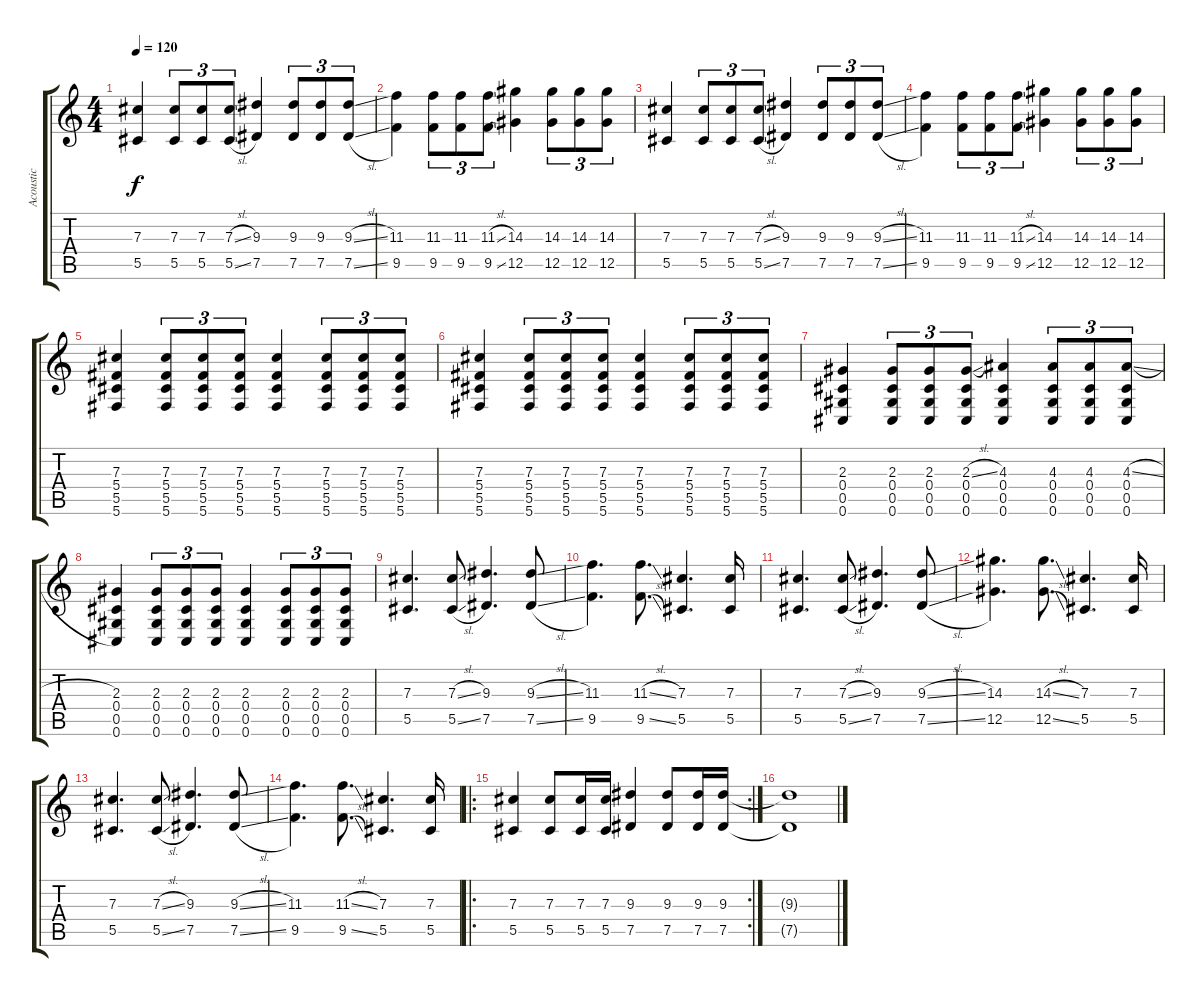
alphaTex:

\track ("Acoustic" "Acoustic") {instrument acousticguitarsteel}
\staff {score tabs}
\tuning (Eb4 Bb3 Gb3 Db3 Ab2 Db2) {hide}
\ts (4 4)
\tempo 120
\clef g2
\ks c
(7.3 5.5).4{dy f} (7.3 5.5).8{tu (3 2)} (7.3 5.5).8{tu (3 2)} (7.3{sl} 5.5{sl}).8{tu (3 2)} (9.3 7.5).4 (9.3 7.5).8{tu (3 2)} (9.3 7.5).8{tu (3 2)} (9.3{sl} 7.5{sl}).8{tu (3 2)} |
(11.3 9.5).4 (11.3 9.5).8{tu (3 2)} (11.3 9.5).8{tu (3 2)} (11.3{sl} 9.5{sl}).8{tu (3 2)} (14.3 12.5).4 (14.3 12.5).8{tu (3 2)} (14.3 12.5).8{tu (3 2)} (14.3 12.5).8{tu (3 2)} |
(7.3 5.5).4 (7.3 5.5).8{tu (3 2)} (7.3 5.5).8{tu (3 2)} (7.3{sl} 5.5{sl}).8{tu (3 2)} (9.3 7.5).4 (9.3 7.5).8{tu (3 2)} (9.3 7.5).8{tu (3 2)} (9.3{sl} 7.5{sl}).8{tu (3 2)} |
(11.3 9.5).4 (11.3 9.5).8{tu (3 2)} (11.3 9.5).8{tu (3 2)} (11.3{sl} 9.5{sl}).8{tu (3 2)} (14.3 12.5).4 (14.3 12.5).8{tu (3 2)} (14.3 12.5).8{tu (3 2)} (14.3 12.5).8{tu (3 2)} |
(7.3 5.4 5.5 5.6).4 (7.3 5.4 5.5 5.6).8{tu (3 2)} (7.3 5.4 5.5 5.6).8{tu (3 2)} (7.3 5.4 5.5 5.6).8{tu (3 2)} (7.3 5.4 5.5 5.6).4 (7.3 5.4 5.5 5.6).8{tu (3 2)} (7.3 5.4 5.5 5.6).8{tu (3 2)} (7.3 5.4 5.5 5.6).8{tu (3 2)} |
(7.3 5.4 5.5 5.6).4 (7.3 5.4 5.5 5.6).8{tu (3 2)} (7.3 5.4 5.5 5.6).8{tu (3 2)} (7.3 5.4 5.5 5.6).8{tu (3 2)} (7.3 5.4 5.5 5.6).4 (7.3 5.4 5.5 5.6).8{tu (3 2)} (7.3 5.4 5.5 5.6).8{tu (3 2)} (7.3 5.4 5.5 5.6).8{tu (3 2)} |
(2.3 0.4 0.5 0.6).4 (2.3 0.4 0.5 0.6).8{tu (3 2)} (2.3 0.4 0.5 0.6).8{tu (3 2)} (2.3{sl} 0.4 0.5 0.6).8{tu (3 2)} (4.3 0.4 0.5 0.6).4 (4.3 0.4 0.5 0.6).8{tu (3 2)} (4.3 0.4 0.5 0.6).8{tu (3 2)} (4.3{sl} 0.4 0.5 0.6).8{tu (3 2)} |
(2.3 0.4 0.5 0.6).4 (2.3 0.4 0.5 0.6).8{tu (3 2)} (2.3 0.4 0.5 0.6).8{tu (3 2)} (2.3 0.4 0.5 0.6).8{tu (3 2)} (2.3 0.4 0.5 0.6).4 (2.3 0.4 0.5 0.6).8{tu (3 2)} (2.3 0.4 0.5 0.6).8{tu (3 2)} (2.3 0.4 0.5 0.6).8{tu (3 2)} |
(7.3 5.5).4{d} (7.3{sl} 5.5{sl}).8 (9.3 7.5).4{d} (9.3{sl} 7.5{sl}).8 |
(11.3 9.5).4{d} (11.3{sl} 9.5{sl}).8{d} (7.3 5.5).4{d} (7.3 5.5).16 |
(7.3 5.5).4{d} (7.3{sl} 5.5{sl}).8 (9.3 7.5).4{d} (9.3{sl} 7.5{sl}).8 |
(14.3 12.5).4{d} (14.3{sl} 12.5{sl}).8{d} (7.3 5.5).4{d} (7.3 5.5).16 |
(7.3 5.5).4{d} (7.3{sl} 5.5{sl}).8 (9.3 7.5).4{d} (9.3{sl} 7.5{sl}).8 |
(11.3 9.5).4{d} (11.3{sl} 9.5{sl}).8{d} (7.3 5.5).4{d} (7.3 5.5).16 |
\ro
\rc 2
(7.3 5.5).4 (7.3 5.5).8 (7.3 5.5).16 (7.3 5.5).16 (9.3 7.5).4 (9.3 7.5).8 (9.3 7.5).16 (9.3 7.5).16 |
(9.3{t} 7.5{t}).1
